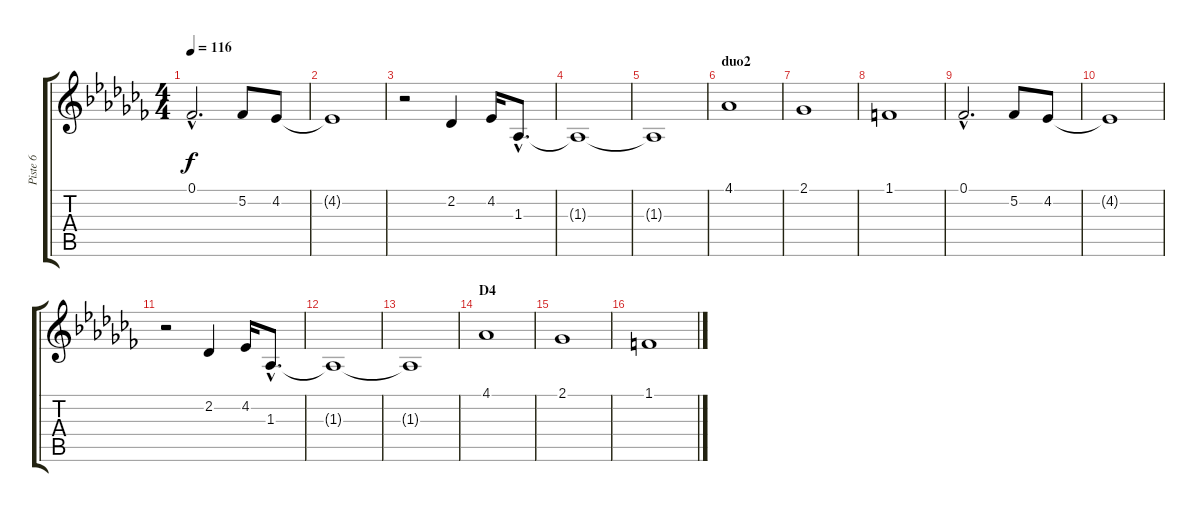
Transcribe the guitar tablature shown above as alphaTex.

\track ("Piste 6" "Piste 6") {instrument stringensemble2}
\staff {score tabs}
\tuning (E4 B3 G3 D3 A2 E2) {hide}
\ts (4 4)
\tempo 116
\clef g2
\ks abminor
0.1{hac}.2{d dy f} 5.2.8 4.2.8 |
4.2{t}.1 |
r.2 2.2.4 4.2.16 1.3{hac}.8{d} |
1.3{t}.1 |
1.3{t}.1 |
\section ("" "duo2")
4.1.1 |
2.1.1 |
1.1.1 |
0.1{hac}.2{d} 5.2.8 4.2.8 |
4.2{t}.1 |
r.2 2.2.4 4.2.16 1.3{hac}.8{d} |
1.3{t}.1 |
1.3{t}.1 |
\section ("" "D4")
4.1.1 |
2.1.1 |
1.1.1
